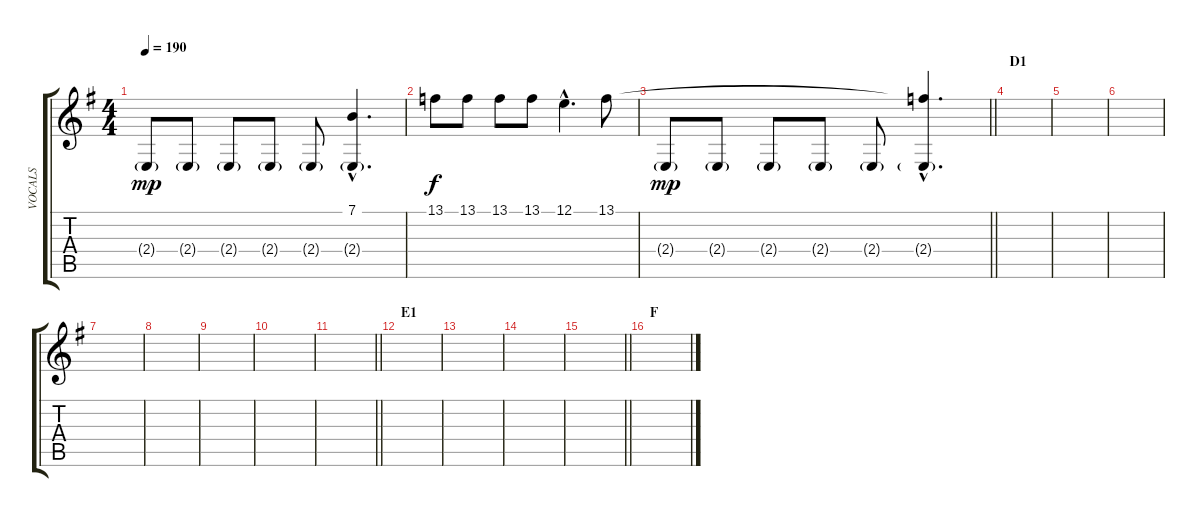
\track ("VOCALS" "VOCALS") {instrument oboe}
\staff {score tabs}
\tuning (E4 B3 G3 D3 A2 E2) {hide}
\ts (4 4)
\tempo 190
\clef g2
\ks g
2.4{g}.8{dy mp} 2.4{g}.8 2.4{g}.8 2.4{g}.8 2.4{g}.8 (7.1{hac t} 2.4{g hac}).4{d} |
13.1.8{dy f} 13.1.8 13.1.8 13.1.8 12.1{hac}.4{d} 13.1.8 |
\barLineRight lightlight
2.4{g}.8{dy mp} 2.4{g}.8 2.4{g}.8 2.4{g}.8 2.4{g}.8 (13.1{hac t} 2.4{g hac}).4{d} |
\section ("" "D1")
|
|
|
|
|
|
|
\barLineRight lightlight
|
\section ("" "E1")
|
|
|
\barLineRight lightlight
|
\section ("" "F")
